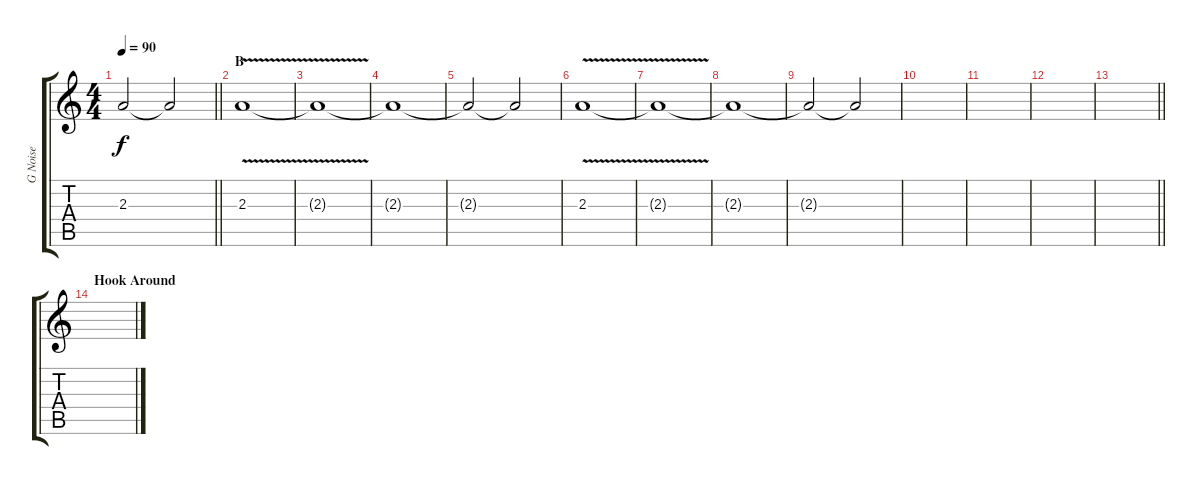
\track ("G Noise" "G Noise") {instrument overdrivenguitar}
\staff {score tabs}
\tuning (E4 B3 G3 D3 A2 E2) {hide}
\ts (4 4)
\tempo 90
\clef g2
\barLineRight lightlight
\ks c
2.3{t}.2{dy f} 2.3{t}.2{volume 0} |
\section ("" "B")
2.3{v}.1{volume 13} |
2.3{t}.1 |
2.3{t}.1 |
2.3{t}.2 2.3{t}.2{volume 0} |
2.3{v}.1{volume 13} |
2.3{t}.1 |
2.3{t}.1 |
2.3{t}.2 2.3{t}.2{volume 0} |
|
|
|
\barLineRight lightlight
|
\section ("" "Hook Around")
